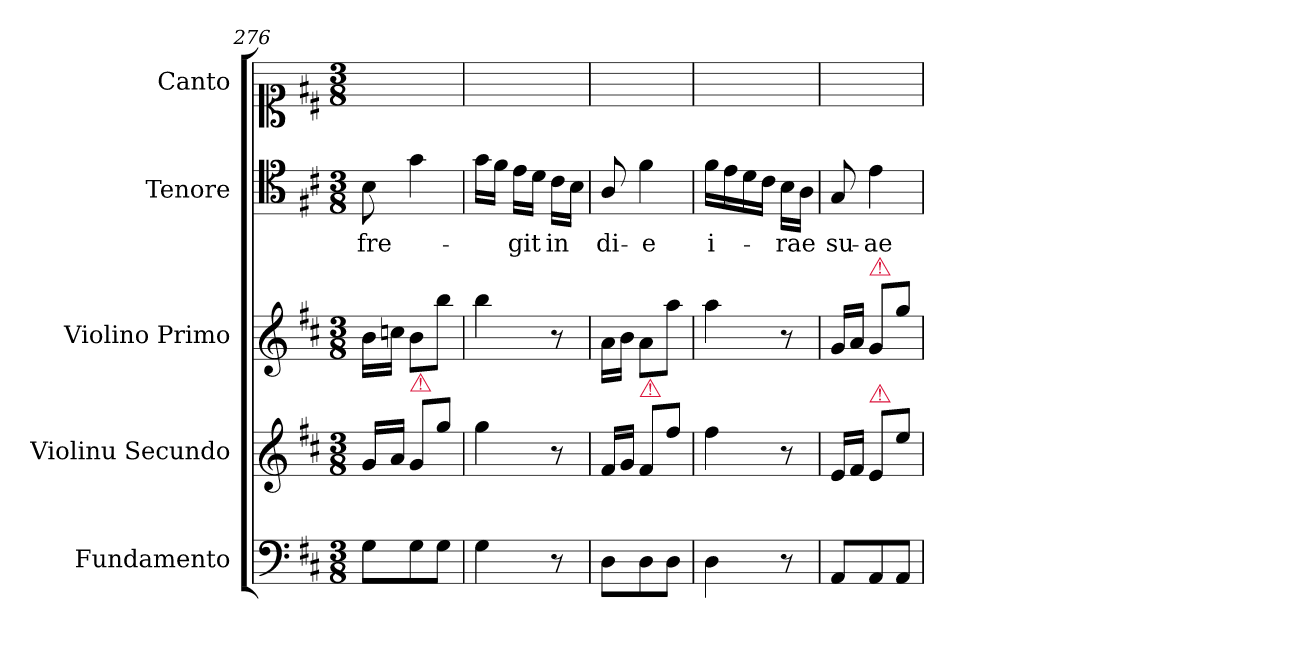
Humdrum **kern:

**kern	**kern	**kern	**kern	**text	**kern
*part5	*part4	*part3	*part2	*part2	*part1
*staff5	*staff4	*staff3	*staff2	*staff2	*staff1
*I"Fundamento	*I"Violinu Secundo	*I"Violino Primo	*I"Tenore	*	*I"Canto
*	*I'vl 2	*I'vl 1	*I'T	*	*
*clefF4	*clefG2	*clefG2	*clefC4	*	*clefC1
*k[f#c#]	*k[f#c#]	*k[f#c#]	*k[f#c#]	*	*k[f#c#]
*D:	*D:	*D:	*	*	*D:
*M3/8	*M3/8	*M3/8	*M3/8	*	*M3/8
=276	=276	=276	=276	=276	=276
8G\L	16g/LL	16b\LL	8B\	-fre-	4.ryy
.	16a/JJ	16ccn\JJ	.	.	.
!	!LO:TX:a:color=crimson:t=⚠	!	!	!	!
8G\	8g/L	8b\L	4g\	.	.
8G\J	8gg\J	8bb\J	.	.	.
=277	=277	=277	=277	=277	=277
4G\	4gg\	4bb\	16g\LL	.	4.ryy
.	.	.	16f#\JJ	.	.
.	.	.	16e\LL	-git	.
.	.	.	16d\JJ	.	.
8r	8r	8r	16c#\LL	in	.
.	.	.	16B\JJ	.	.
=278	=278	=278	=278	=278	=278
8D\L	16f#/LL	16a\LL	8A/	di-	4.ryy
.	16g/JJ	16b\JJ	.	.	.
!	!LO:TX:a:color=crimson:t=⚠	!	!	!	!
8D\	8f#/L	8a\L	4f#\	-e	.
8D\J	8ff#\J	8aa\J	.	.	.
=279	=279	=279	=279	=279	=279
4D\	4ff#\	4aa\	16f#\LL	i-	4.ryy
.	.	.	16e\	.	.
.	.	.	16d\	.	.
.	.	.	16c#\JJ	.	.
8r	8r	8r	16B\LL	-rae	.
.	.	.	16A\JJ	.	.
=280	=280	=280	=280	=280	=280
8AA/L	16e/LL	16g/LL	8G/	su-	4.ryy
.	16f#/JJ	16a/JJ	.	.	.
!	!	!LO:TX:a:color=crimson:t=⚠	!	!	!
!	!LO:TX:a:color=crimson:t=⚠	!	!	!	!
8AA/	8e/L	8g/L	4e\	-ae	.
8AA/J	8ee\J	8gg\J	.	.	.
=	=	=	=	=	=
*-	*-	*-	*-	*-	*-
